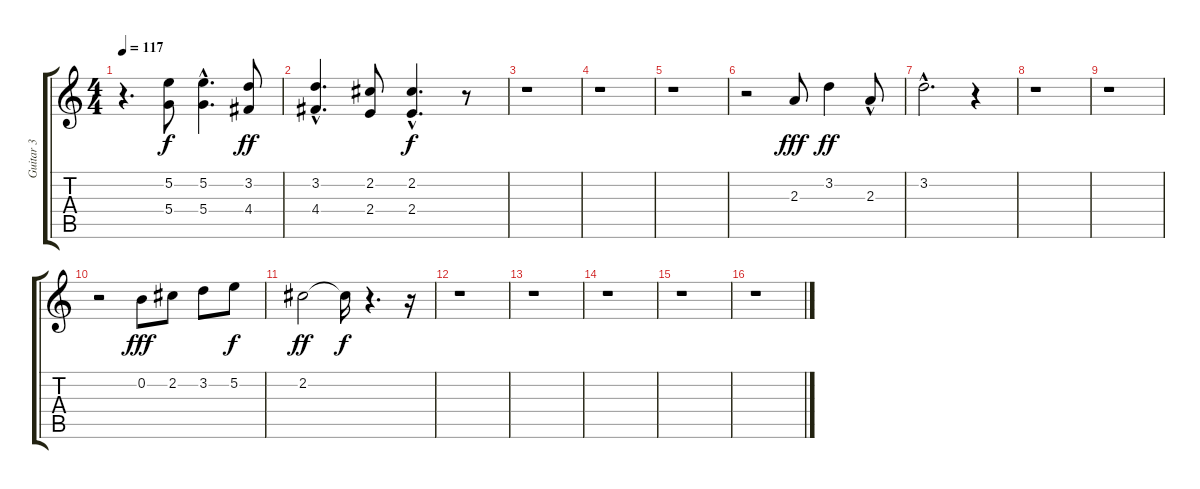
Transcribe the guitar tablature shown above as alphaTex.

\track ("Guitar 3" "Guitar 3") {instrument acousticguitarsteel}
\staff {score tabs}
\tuning (E4 B3 G3 D3 A2 E2) {hide}
\ts (4 4)
\tempo 117
\clef g2
\ks c
r.4{d dy ff} (5.2 5.4).8{dy f} (5.2{hac} 5.4{hac}).4{d} (3.2 4.4).8{dy ff} |
(3.2 4.4{hac}).4{d} (2.2 2.4).8 (2.2{hac} 2.4{hac}).4{d dy f} r.8 |
r.1 |
r.1 |
r.1 |
r.2 2.3.8{dy fff} 3.2.4{dy ff} 2.3{hac}.8 |
3.2{hac}.2{d} r.4 |
r.1 |
r.1 |
r.2 0.2.8{dy fff} 2.2.8 3.2.8 5.2.8{dy f} |
2.2.2{dy ff} 2.2{t}.16{dy f} r.4{d} r.16 |
r.1 |
r.1 |
r.1 |
r.1 |
r.1
